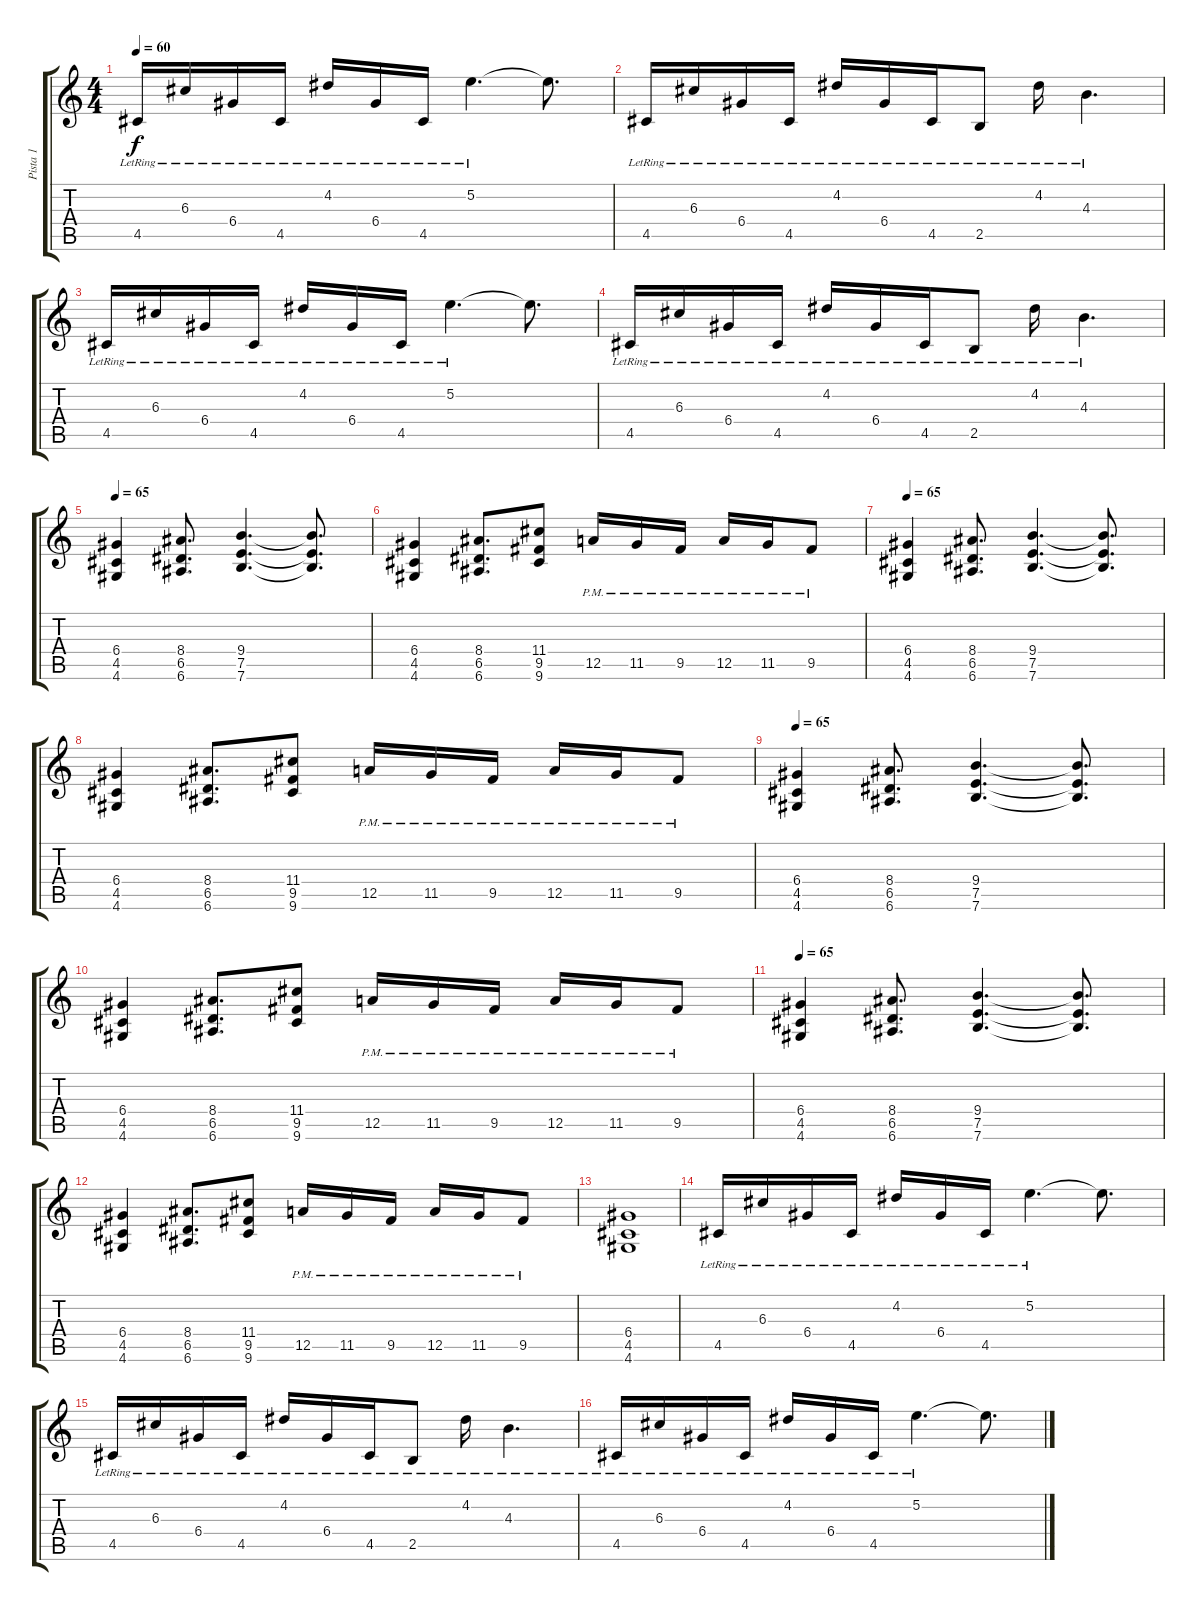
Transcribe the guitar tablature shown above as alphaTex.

\track ("Pista 1" "Pista 1") {instrument distortionguitar}
\staff {score tabs}
\tuning (E4 B3 G3 D3 A2 E2) {hide}
\ts (4 4)
\tempo 60
\clef g2
\ks c
4.5{lr}.16{dy f instrument electricguitarclean} 6.3{lr}.16 6.4{lr}.16 4.5{lr}.16 4.2{lr}.16 6.4{lr}.16 4.5{lr}.16 5.2{lr}.4{d} 5.2{t}.8{d} |
4.5{lr}.16 6.3{lr}.16 6.4{lr}.16 4.5{lr}.16 4.2{lr}.16 6.4{lr}.16 4.5{lr}.16 2.5{lr}.8 4.2{lr}.16 4.3{lr}.4{d} |
4.5{lr}.16{instrument electricguitarclean} 6.3{lr}.16 6.4{lr}.16 4.5{lr}.16 4.2{lr}.16 6.4{lr}.16 4.5{lr}.16 5.2{lr}.4{d} 5.2{t}.8{d} |
4.5{lr}.16 6.3{lr}.16 6.4{lr}.16 4.5{lr}.16 4.2{lr}.16 6.4{lr}.16 4.5{lr}.16 2.5{lr}.8 4.2{lr}.16 4.3{lr}.4{d} |
\tempo 65
(6.4 4.5 4.6).4{instrument distortionguitar} (8.4 6.5 6.6).8{d} (9.4 7.5 7.6).4{d} (9.4{t} 7.5{t} 7.6{t}).8{d} |
(6.4 4.5 4.6).4{instrument distortionguitar} (8.4 6.5 6.6).8{d} (11.4 9.5 9.6).8 12.5{pm}.16 11.5{pm}.16 9.5{pm}.16 12.5{pm}.16 11.5{pm}.16 9.5{pm}.8 |
\tempo 65
(6.4 4.5 4.6).4{instrument distortionguitar} (8.4 6.5 6.6).8{d} (9.4 7.5 7.6).4{d} (9.4{t} 7.5{t} 7.6{t}).8{d} |
(6.4 4.5 4.6).4{instrument distortionguitar} (8.4 6.5 6.6).8{d} (11.4 9.5 9.6).8 12.5{pm}.16 11.5{pm}.16 9.5{pm}.16 12.5{pm}.16 11.5{pm}.16 9.5{pm}.8 |
\tempo 65
(6.4 4.5 4.6).4{instrument distortionguitar} (8.4 6.5 6.6).8{d} (9.4 7.5 7.6).4{d} (9.4{t} 7.5{t} 7.6{t}).8{d} |
(6.4 4.5 4.6).4{instrument distortionguitar} (8.4 6.5 6.6).8{d} (11.4 9.5 9.6).8 12.5{pm}.16 11.5{pm}.16 9.5{pm}.16 12.5{pm}.16 11.5{pm}.16 9.5{pm}.8 |
\tempo 65
(6.4 4.5 4.6).4{instrument distortionguitar} (8.4 6.5 6.6).8{d} (9.4 7.5 7.6).4{d} (9.4{t} 7.5{t} 7.6{t}).8{d} |
(6.4 4.5 4.6).4{instrument distortionguitar} (8.4 6.5 6.6).8{d} (11.4 9.5 9.6).8 12.5{pm}.16 11.5{pm}.16 9.5{pm}.16 12.5{pm}.16 11.5{pm}.16 9.5{pm}.8 |
(6.4 4.5 4.6).1 |
4.5{lr}.16{instrument electricguitarclean} 6.3{lr}.16 6.4{lr}.16 4.5{lr}.16 4.2{lr}.16 6.4{lr}.16 4.5{lr}.16 5.2{lr}.4{d} 5.2{t}.8{d} |
4.5{lr}.16 6.3{lr}.16 6.4{lr}.16 4.5{lr}.16 4.2{lr}.16 6.4{lr}.16 4.5{lr}.16 2.5{lr}.8 4.2{lr}.16 4.3{lr}.4{d} |
4.5{lr}.16{instrument electricguitarclean} 6.3{lr}.16 6.4{lr}.16 4.5{lr}.16 4.2{lr}.16 6.4{lr}.16 4.5{lr}.16 5.2{lr}.4{d} 5.2{t}.8{d}
